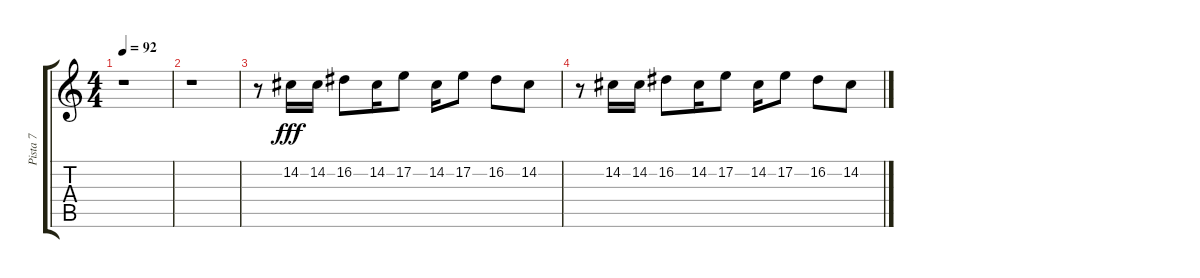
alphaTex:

\track ("Pista 7" "Pista 7") {instrument pizzicatostrings}
\staff {score tabs}
\tuning (E4 B3 G3 D3 A2 E2) {hide}
\ts (4 4)
\tempo 92
\clef g2
\ks c
r.1{dy fff} |
r.1 |
r.8 14.2.16 14.2.16 16.2.8 14.2.16 17.2.8 14.2.16 17.2.8 16.2.8 14.2.8 |
r.8 14.2.16 14.2.16 16.2.8 14.2.16 17.2.8 14.2.16 17.2.8 16.2.8 14.2.8
